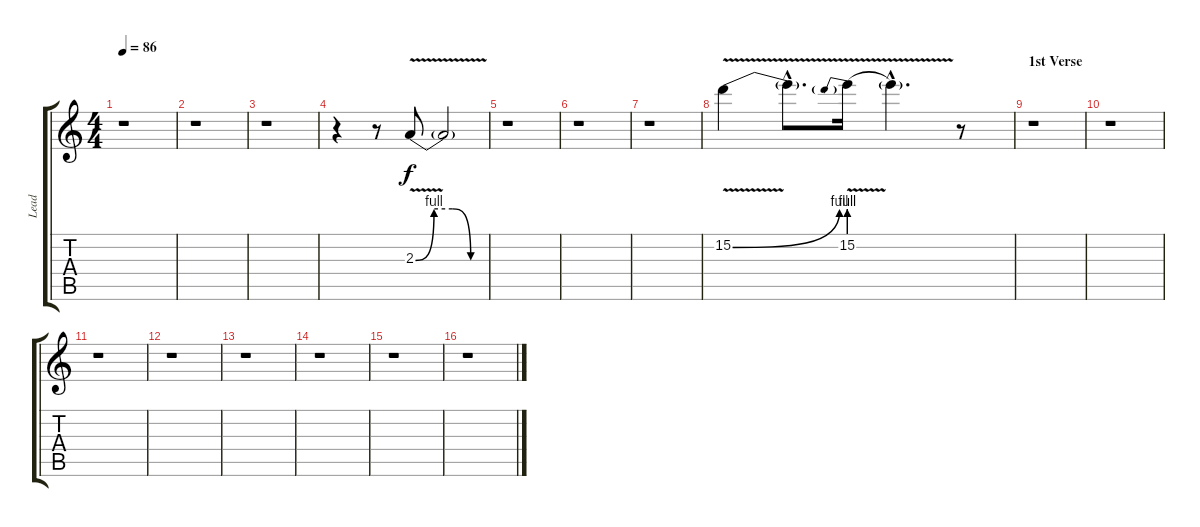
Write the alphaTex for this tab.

\track ("Lead" "Lead") {instrument overdrivenguitar}
\staff {score tabs}
\tuning (E4 B3 G3 D3 A2 E2) {hide}
\ts (4 4)
\tempo 86
\clef g2
\ks c
r.1{dy f instrument overdrivenguitar} |
r.1 |
r.1 |
r.4 r.8 2.3{be (custom 0 0 15 4 30 4 45 0 60 0) v}.8 2.3{t}.2 |
r.1 |
r.1 |
r.1 |
15.2{be (bend 0 0 60 4) v}.4 15.2{hac t}.8{d} 15.2{be (prebend 0 4 60 4) v}.16 15.2{hac t}.4{d} r.8 |
\section ("" "1st Verse")
r.1 |
r.1 |
r.1 |
r.1 |
r.1 |
r.1 |
r.1 |
r.1
